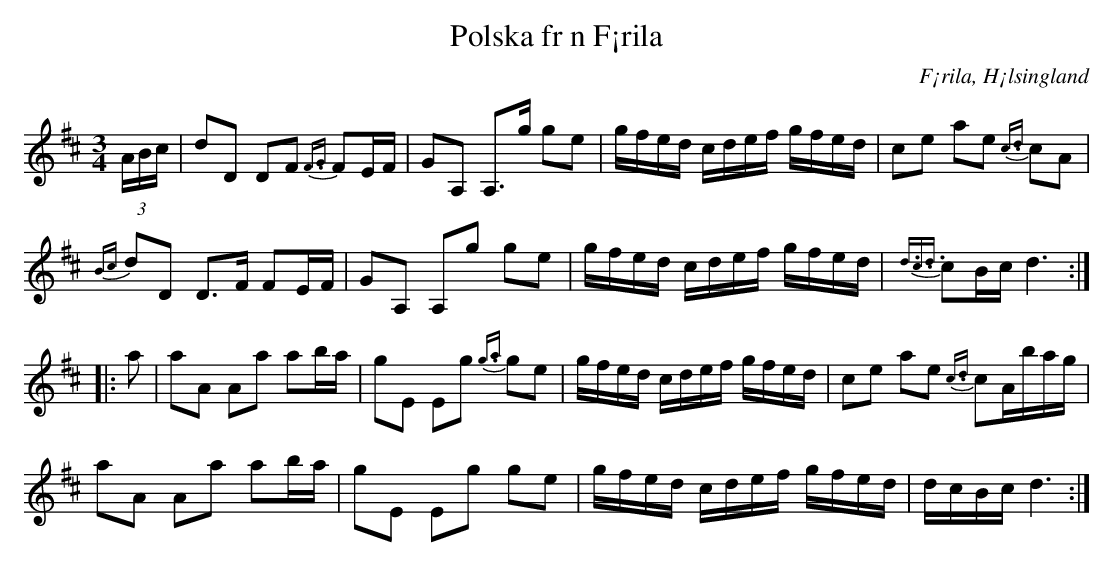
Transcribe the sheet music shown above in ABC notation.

X:1
T:Polska fr n F¡rila
O:F¡rila, H¡lsingland
M:3/4
L:1/16
U:t=turn
K:D
(3ABc | d2D2 D2F2 {F3/2G5/3}F2EF | G2A,2 A,2>g2 g2e2 | gfed cdef gfed | c2e2 a2e2 {c3/2d5/3}c2A2 |
{Bc}d2D2 D2>F2 F2EF | G2A,2 A,2g2 g2e2 | gfed cdef gfed | {d3/2c3/2d3/2}c2Bc d6 ::
a2 | a2A2 A2a2 a2ba | g2E2 E2g2 {g3/2a5/3}g2e2 | gfed cdef gfed | c2e2 a2e2 {c3/2d5/3}c2A6/7b3/7a3/7g2/7 |
a2A2 A2a2 a2ba | g2E2 E2g2 g2e2 | gfed cdef gfed | dcBc d6 :|
